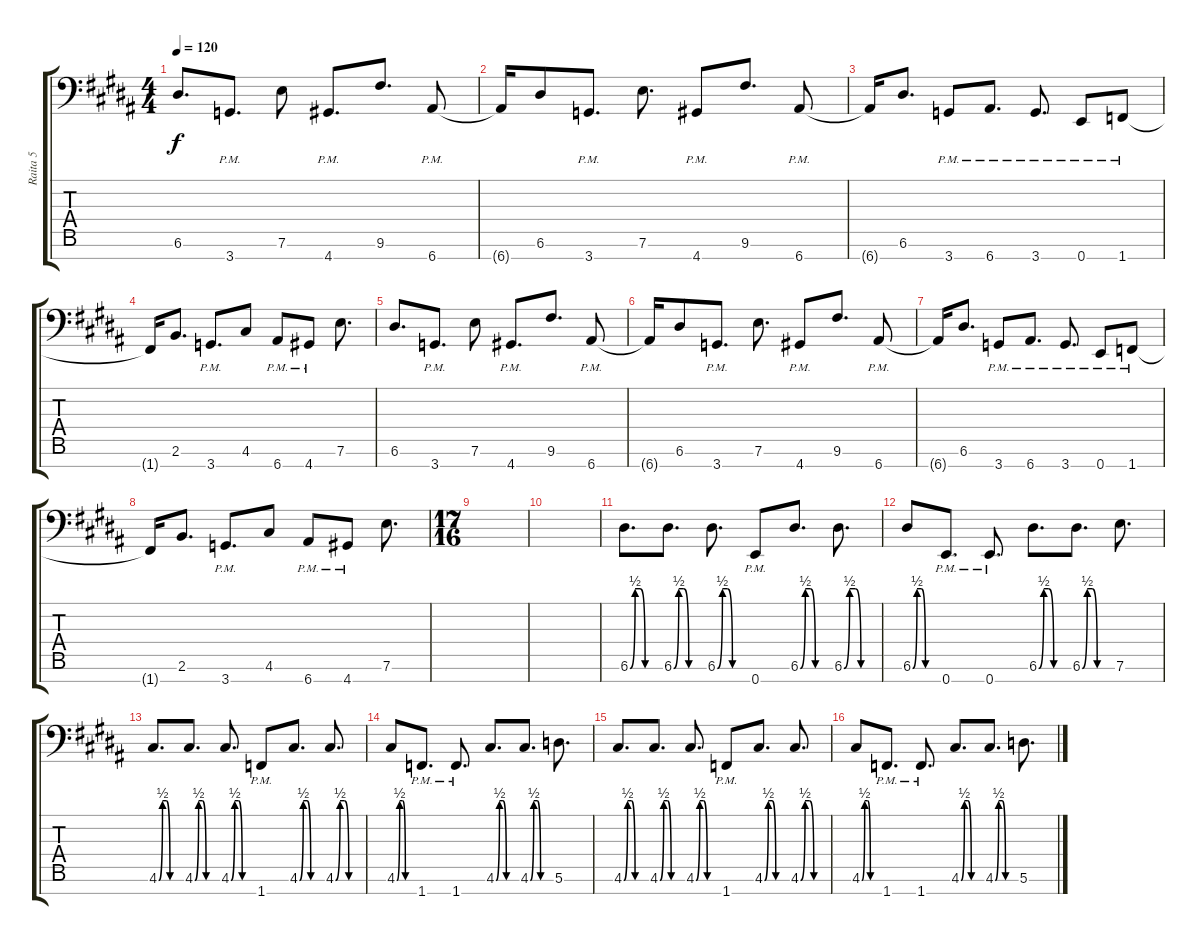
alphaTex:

\track ("Raita 5" "Raita 5") {instrument distortionguitar}
\staff {score tabs}
\tuning (B3 G3 D3 A2 E2 A1 E1) {hide}
\ts (4 4)
\tempo 120
\clef f4
\ks g#minor
6.6.8{d dy f} 3.7{pm}.8{d} 7.6.8 4.7{pm}.8{d} 9.6.8{d} 6.7{pm}.8 |
6.7{t}.16 6.6.8 3.7{pm}.8{d} 7.6.8{d} 4.7{pm}.8 9.6.8{d} 6.7{pm}.8 |
6.7{t}.16 6.6.8{d} 3.7{pm}.8 6.7{pm}.8{d} 3.7{pm}.8{d} 0.7{pm}.8 1.7{pm}.8 |
1.7{t}.16 2.6.8{d} 3.7{pm}.8{d} 4.6.8 6.7{pm}.8 4.7{pm}.8 7.6.8{d} |
6.6.8{d} 3.7{pm}.8{d} 7.6.8 4.7{pm}.8{d} 9.6.8{d} 6.7{pm}.8 |
6.7{t}.16 6.6.8 3.7{pm}.8{d} 7.6.8{d} 4.7{pm}.8 9.6.8{d} 6.7{pm}.8 |
6.7{t}.16 6.6.8{d} 3.7{pm}.8 6.7{pm}.8{d} 3.7{pm}.8{d} 0.7{pm}.8 1.7{pm}.8 |
1.7{t}.16 2.6.8{d} 3.7{pm}.8{d} 4.6.8 6.7{pm}.8 4.7{pm}.8 7.6.8{d} |
\ts (17 16)
|
|
6.6{be (custom 0 0 10 2 20 2 30 0 60 0)}.8{d} 6.6{be (custom 0 0 10 2 20 2 30 0 60 0)}.8{d} 6.6{be (custom 0 0 10 2 20 2 30 0 60 0)}.8{d} 0.7{pm}.8 6.6{be (custom 0 0 10 2 20 2 30 0 60 0)}.8{d} 6.6{be (custom 0 0 10 2 20 2 30 0 60 0)}.8{d} |
6.6{be (custom 0 0 10 2 20 2 30 0 60 0)}.8 0.7{pm}.8{d} 0.7{pm}.8{d} 6.6{be (custom 0 0 10 2 20 2 30 0 60 0)}.8{d} 6.6{be (custom 0 0 10 2 20 2 30 0 60 0)}.8{d} 7.6.8{d} |
4.6{be (custom 0 0 10 2 20 2 30 0 60 0)}.8{d} 4.6{be (custom 0 0 10 2 20 2 30 0 60 0)}.8{d} 4.6{be (custom 0 0 10 2 20 2 30 0 60 0)}.8{d} 1.7{pm}.8 4.6{be (custom 0 0 10 2 20 2 30 0 60 0)}.8{d} 4.6{be (custom 0 0 10 2 20 2 30 0 60 0)}.8{d} |
4.6{be (custom 0 0 10 2 20 2 30 0 60 0)}.8 1.7{pm}.8{d} 1.7{pm}.8{d} 4.6{be (custom 0 0 10 2 20 2 30 0 60 0)}.8{d} 4.6{be (custom 0 0 10 2 20 2 30 0 60 0)}.8{d} 5.6.8{d} |
4.6{be (custom 0 0 10 2 20 2 30 0 60 0)}.8{d} 4.6{be (custom 0 0 10 2 20 2 30 0 60 0)}.8{d} 4.6{be (custom 0 0 10 2 20 2 30 0 60 0)}.8{d} 1.7{pm}.8 4.6{be (custom 0 0 10 2 20 2 30 0 60 0)}.8{d} 4.6{be (custom 0 0 10 2 20 2 30 0 60 0)}.8{d} |
4.6{be (custom 0 0 10 2 20 2 30 0 60 0)}.8 1.7{pm}.8{d} 1.7{pm}.8{d} 4.6{be (custom 0 0 10 2 20 2 30 0 60 0)}.8{d} 4.6{be (custom 0 0 10 2 20 2 30 0 60 0)}.8{d} 5.6.8{d}
